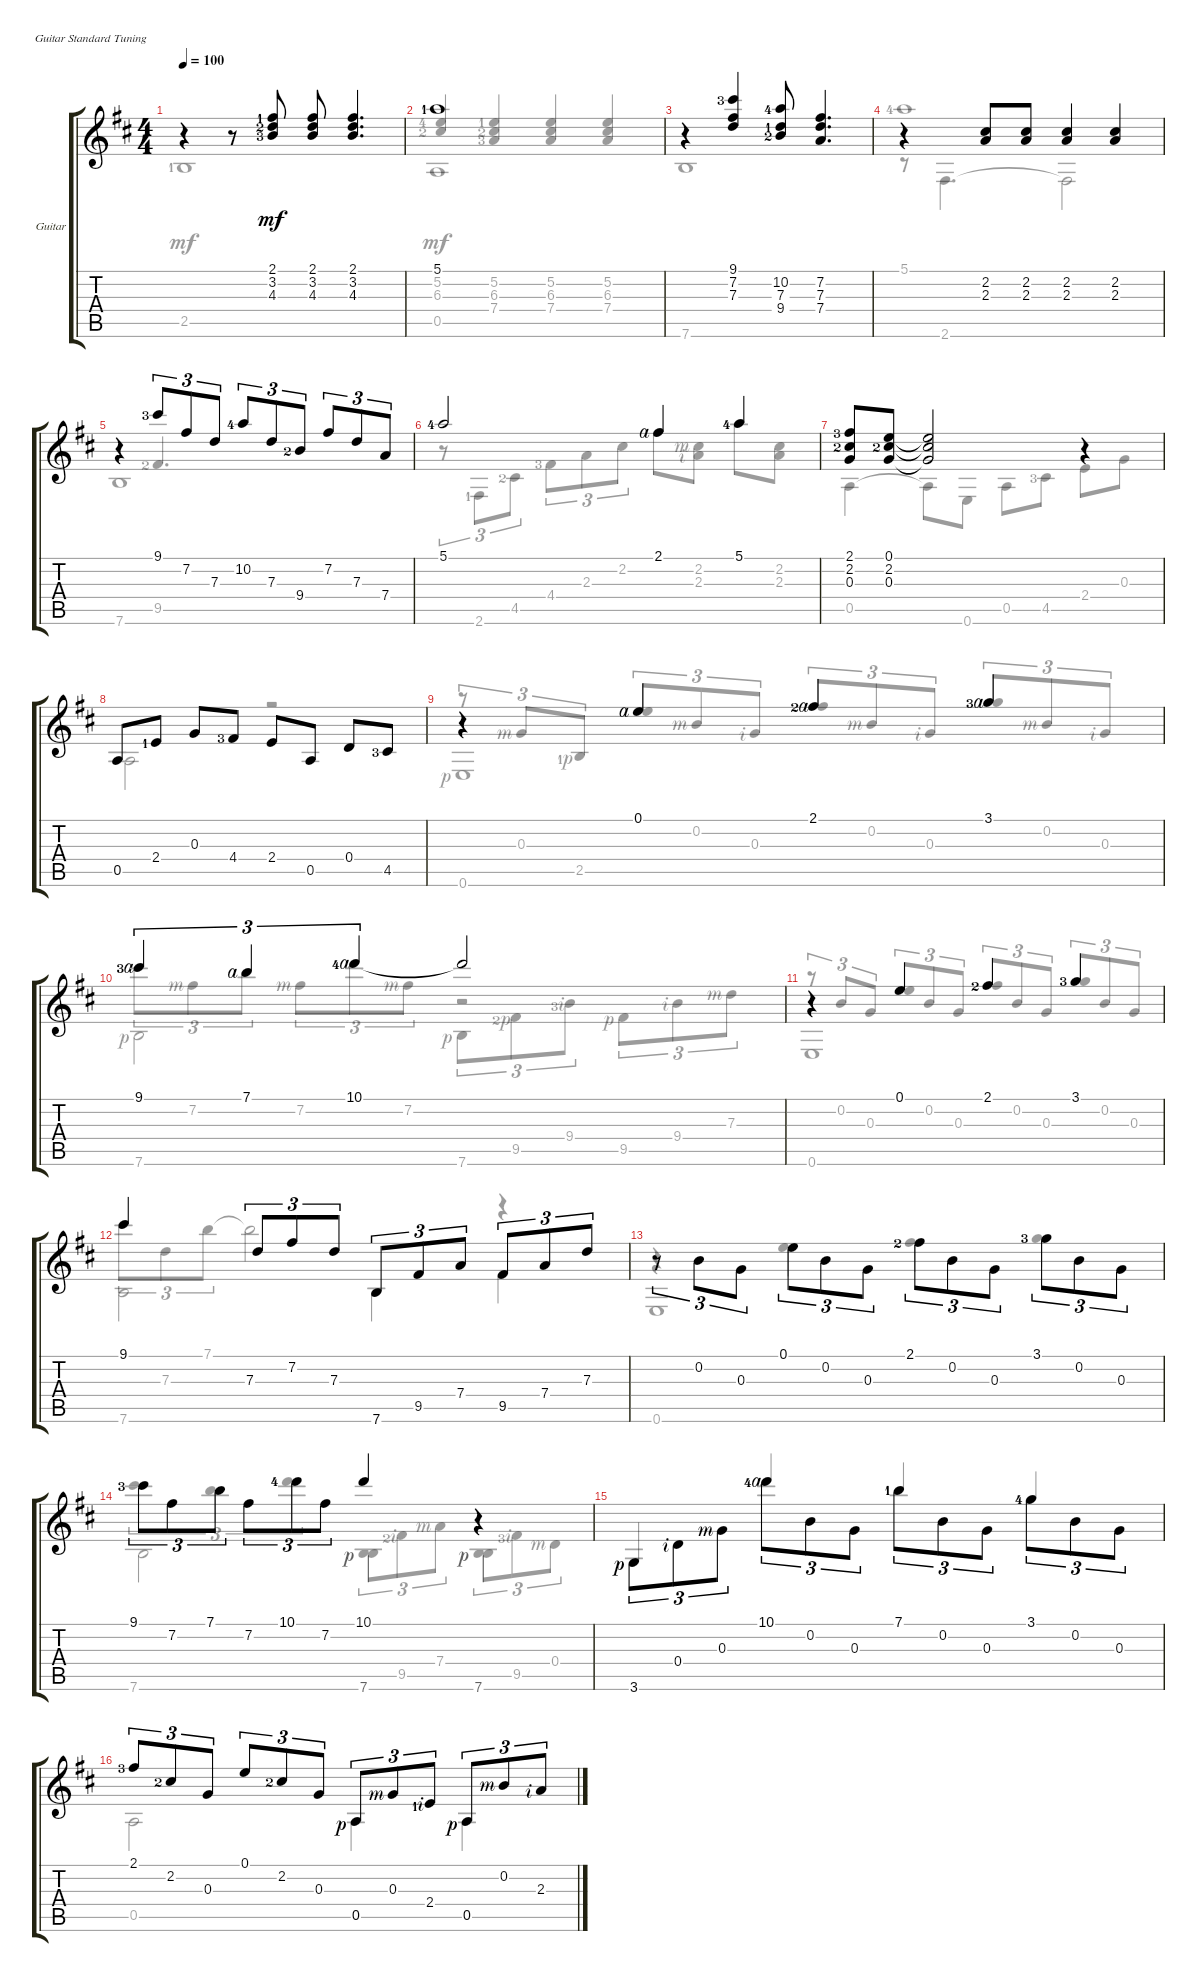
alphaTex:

\defaultSystemsLayout 4
\bracketExtendMode groupsimilarinstruments
\firstSystemTrackNameOrientation horizontal
\otherSystemsTrackNameOrientation horizontal
\track (" Guitar" " Guitar") {instrument acousticguitarsteel}
\staff {score tabs}
\tuning (E4 B3 G3 D3 A2 E2)
\voice
\ts (4 4)
\tempo 100
\clef g2
\ks d
r.4{dy mf} r.8 (2.1{lf 2} 3.2{lf 3} 4.3{lf 4}).8 (2.1 3.2 4.3).8 (2.1 3.2 4.3).4{d} |
5.1{lf 2}.1 |
r.4 (9.1{lf 4} 7.2 7.3).4 (10.2{lf 5} 7.3{lf 2} 9.4{lf 3}).8 (7.2 7.3 7.4).4{d} |
r.4 (2.2 2.3).8 (2.3 2.2).8 (2.2 2.3).4 (2.3 2.2).4 |
r.4 9.1{lf 4}.8{tu (3 2)} 7.2.8{tu (3 2)} 7.3.8{tu (3 2)} 10.2{lf 5}.8{tu (3 2)} 7.3.8{tu (3 2)} 9.4{lf 3}.8{tu (3 2)} 7.2.8{tu (3 2)} 7.3.8{tu (3 2)} 7.4.8{tu (3 2)} |
5.1{lf 5}.2 2.1{rf 4}.4 5.1{lf 5}.4 |
(2.1{lf 4} 2.2{lf 3} 0.3).8 (0.3 2.2{lf 3} 0.1).8 (0.1{t} 2.2{t} 0.3{t}).2 r.4 |
0.5.8 2.4{lf 2}.8 0.3.8 4.4{lf 4}.8 2.4.8 0.5.8 0.4.8 4.5{lf 4}.8 |
r.4 0.1{rf 4}.4 2.1{lf 3 rf 4}.4 3.1{lf 4 rf 4}.4 |
9.1{lf 4 rf 4}.4{tu (3 2)} 7.1{rf 4}.4{tu (3 2)} 10.1{lf 5 rf 4}.4{tu (3 2)} 10.1{t}.2 |
r.4 0.1.4 2.1{lf 3}.4 3.1{lf 4}.4 |
9.1.4 7.3.8{tu (3 2)} 7.2.8{tu (3 2)} 7.3.8{tu (3 2)} 7.6.8{tu (3 2)} 9.5.8{tu (3 2)} 7.4.8{tu (3 2)} 9.5.8{tu (3 2)} 7.4.8{tu (3 2)} 7.3.8{tu (3 2)} |
r.8{tu (3 2) beam invert} 0.2.8{tu (3 2) beam invert} 0.3.8{tu (3 2)} 0.1.8{tu (3 2) beam invert} 0.2.8{tu (3 2)} 0.3.8{tu (3 2)} 2.1{lf 3}.8{tu (3 2) beam invert} 0.2.8{tu (3 2)} 0.3.8{tu (3 2)} 3.1{lf 4}.8{tu (3 2) beam invert} 0.2.8{tu (3 2)} 0.3.8{tu (3 2)} |
9.1{lf 4}.8{tu (3 2) beam invert} 7.2.8{tu (3 2)} 7.1.8{tu (3 2)} 7.2.8{tu (3 2) beam invert} 10.1{lf 5}.8{tu (3 2)} 7.2.8{tu (3 2)} 10.1.4 r.4 |
3.6{rf 1}.8{tu (3 2)} 0.4{rf 2}.8{tu (3 2)} 0.3{rf 3}.8{tu (3 2)} 10.1{lf 5 rf 4}.8{tu (3 2) beam invert} 0.2.8{tu (3 2)} 0.3.8{tu (3 2)} 7.1{lf 2}.8{tu (3 2) beam invert} 0.2.8{tu (3 2)} 0.3.8{tu (3 2)} 3.1{lf 5}.8{tu (3 2) beam invert} 0.2.8{tu (3 2)} 0.3.8{tu (3 2)} |
2.1{lf 4}.8{tu (3 2)} 2.2{lf 3}.8{tu (3 2)} 0.3.8{tu (3 2)} 0.1.8{tu (3 2)} 2.2{lf 3}.8{tu (3 2)} 0.3.8{tu (3 2)} 0.5{rf 1}.8{tu (3 2)} 0.3{rf 3}.8{tu (3 2)} 2.4{lf 2 rf 2}.8{tu (3 2)} 0.5{rf 1}.8{tu (3 2)} 0.2{rf 3}.8{tu (3 2)} 2.3{rf 2}.8{tu (3 2)}
\voice
\clef g2
\ottava regular
\simile none
\ks d
2.5{lf 2}.1{dy mf} |
(5.2{lf 5} 6.3{lf 3}).4{beam invert} (5.2{lf 2} 6.3{lf 3} 7.4{lf 4}).4{beam invert} (5.2 6.3 7.4).4{beam invert} (5.2 6.3 7.4).4{beam invert} |
7.6.1 |
5.1{lf 5}.1 |
r.4 9.5{lf 3}.4{d beam invert} |
r.8{tu (3 2)} 2.6{lf 2}.8{tu (3 2)} 4.5{lf 3}.8{tu (3 2)} 4.4{lf 4}.8{tu (3 2)} 2.3.8{tu (3 2)} 2.2.8{tu (3 2)} 2.1{rf 4}.8 (2.2{rf 3} 2.3{rf 2}).8 5.1{lf 5}.8 (2.2 2.3).8 |
0.5.4 0.5{t}.8 0.6.8 0.5.8 4.5{lf 4}.8 2.4.8 0.3.8 |
0.5.2 r.2 |
r.8{tu (3 2) beam invert} 0.3{rf 3}.8{tu (3 2) beam invert} 2.5{lf 2 rf 1}.8{tu (3 2)} 0.1{rf 4}.8{tu (3 2) beam invert} 0.2{rf 3}.8{tu (3 2)} 0.3{rf 2}.8{tu (3 2)} 2.1{lf 3 rf 4}.8{tu (3 2) beam invert} 0.2{rf 3}.8{tu (3 2)} 0.3{rf 2}.8{tu (3 2)} 3.1{lf 4 rf 4}.8{tu (3 2) beam invert} 0.2{rf 3}.8{tu (3 2)} 0.3{rf 2}.8{tu (3 2)} |
9.1{lf 4 rf 4}.8{tu (3 2)} 7.2{rf 3}.8{tu (3 2)} 7.1{rf 4}.8{tu (3 2)} 7.2{rf 3}.8{tu (3 2)} 10.1{lf 5 rf 4}.8{tu (3 2)} 7.2{rf 3}.8{tu (3 2)} 7.6{rf 1}.8{tu (3 2)} 9.5{lf 3 rf 1}.8{tu (3 2)} 9.4{lf 4 rf 2}.8{tu (3 2)} 9.5{rf 1}.8{tu (3 2)} 9.4{rf 2}.8{tu (3 2)} 7.3{rf 3}.8{tu (3 2)} |
r.8{tu (3 2) beam invert} 0.2.8{tu (3 2) beam invert} 0.3.8{tu (3 2)} 0.1.8{tu (3 2) beam invert} 0.2.8{tu (3 2)} 0.3.8{tu (3 2)} 2.1{lf 3}.8{tu (3 2) beam invert} 0.2.8{tu (3 2)} 0.3.8{tu (3 2)} 3.1{lf 4}.8{tu (3 2) beam invert} 0.2.8{tu (3 2)} 0.3.8{tu (3 2)} |
9.1.8{tu (3 2)} 7.3.8{tu (3 2)} 7.1.8{tu (3 2)} 7.1{t}.2 r.4 |
r.4 0.1.4 2.1{lf 3}.4 3.1{lf 4}.4 |
9.1{lf 4}.4{tu (3 2)} 7.1.4{tu (3 2)} 10.1{lf 5}.4{tu (3 2)} 7.6{rf 1}.8{tu (3 2)} 9.5{lf 3 rf 2}.8{tu (3 2)} 7.4{rf 3}.8{tu (3 2)} 7.6{rf 1}.8{tu (3 2)} 9.5{lf 4 rf 2}.8{tu (3 2)} 0.4{rf 3}.8{tu (3 2)} |
3.6{rf 1}.4 10.1{lf 5 rf 4}.4{beam invert} 7.1{lf 2}.4{beam invert} 3.1{lf 5}.4{beam invert} |
0.5.2 0.5{rf 1}.4 0.5{rf 1}.4
\voice
\clef g2
\ottava regular
\simile none
\ks d
|
0.5.1 |
|
r.8 2.6.4{d} 2.6{t}.2 |
7.6.1 |
|
|
|
0.6{rf 1}.1 |
7.6{rf 1}.2 r.2 |
0.6.1 |
7.6.2 7.6.4 9.5.4 |
0.6.1 |
7.6.2 7.6{rf 1}.4 7.6{rf 1}.4 |
|
